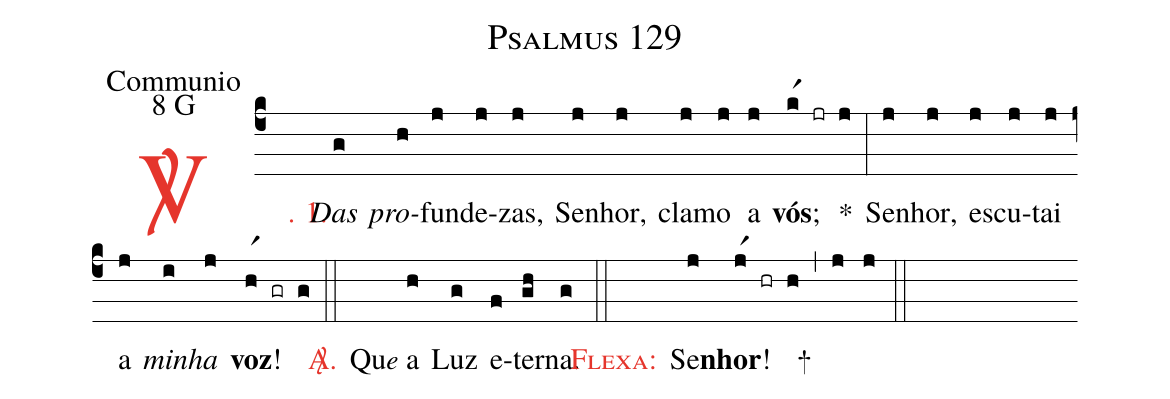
name: Psalmus 129;
office-part: Communio;
mode: 8;
mode-differentia: G;
%%
(c4)

<c><sp>V/</sp>. 1.</c>() <i>Das</i>(g) <i>pro</i>(h)fun(j)de(j)zas,(j) Se(j)nhor,(j) cla(j)mo(j) a(j) <b>vós</b>;(kr1 jr j) *(:) Se(j)nhor,(j) es(j)cu(j)tai(j) a(j) <i>mi</i>(i)<i>nha</i>(j) <b>voz</b>!(hr1 gr g)

(::)

<c><sp>A/</sp>.</c>() Qu<e>e</e> a(h) Luz(g) e(f)ter(gh)na.(g)

(::)

<nlba><c><sc>Flexa</sc>:</c>() Se</nlba>(j)<b>nhor</b>!(jr1 hr h) +(,) (j) (j)

(::)
